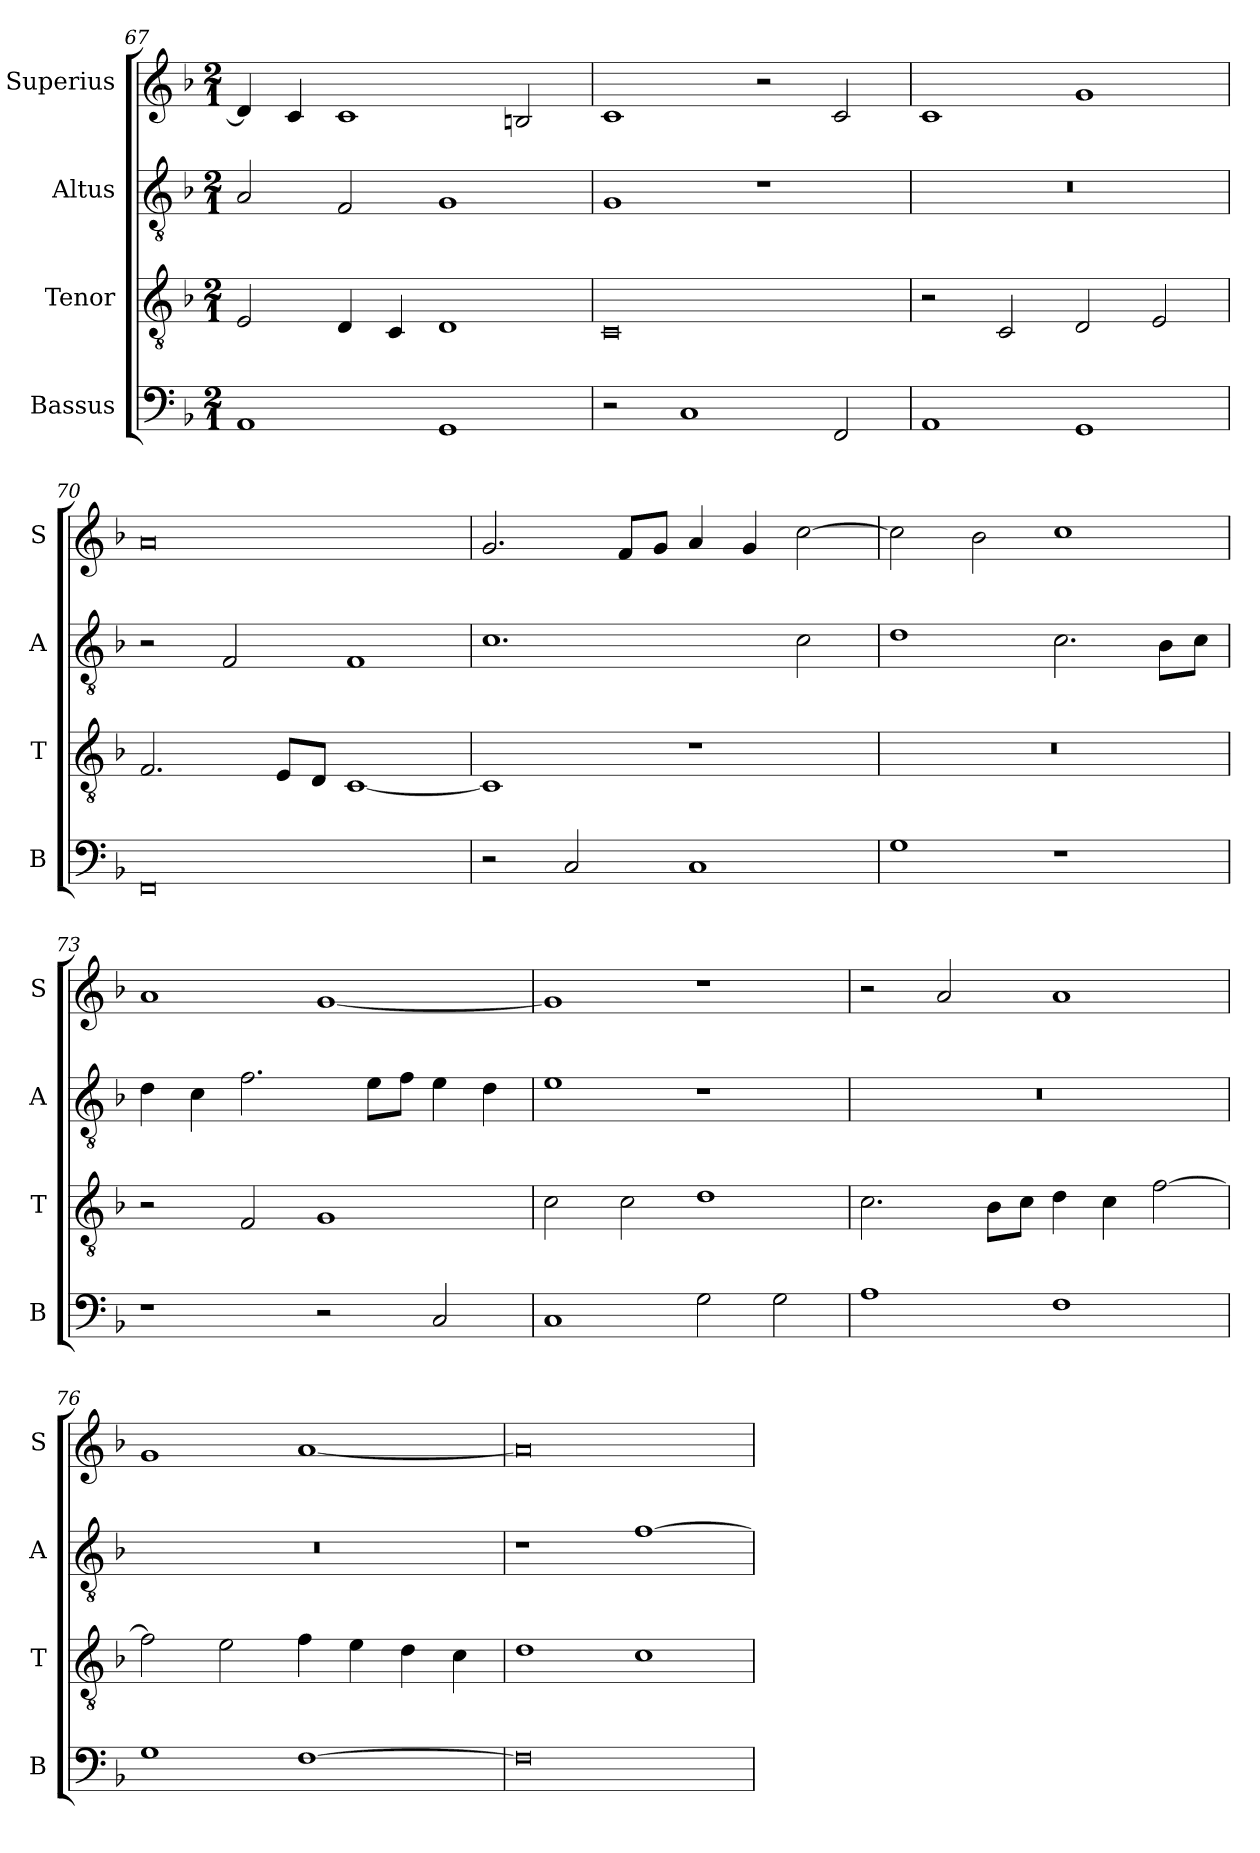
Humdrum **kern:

**kern	**kern	**kern	**kern
*part4	*part3	*part2	*part1
*staff4	*staff3	*staff2	*staff1
*I"Bassus	*I"Tenor	*I"Altus	*I"Superius
*I'B	*I'T	*I'A	*I'S
*clefF4	*clefGv2	*clefGv2	*clefG2
*k[b-]	*k[b-]	*k[b-]	*k[b-]
*F:	*F:	*F:	*F:
*M2/1	*M2/1	*M2/1	*M2/1
=67	=67	=67	=67
1AA	2E	2A	4d]
.	.	.	4c
.	4D	2F	1c
.	4C	.	.
1GG	1D	1G	.
.	.	.	2Bn
=68	=68	=68	=68
2r	0C	1G	1c
1C	.	.	.
.	.	1r	2r
2FF	.	.	2c
=69	=69	=69	=69
1AA	2r	0r	1c
.	2C	.	.
1GG	2D	.	1g
.	2E	.	.
=70	=70	=70	=70
0FF	2.F	2r	0a
.	.	2F	.
.	8EL	.	.
.	8DJ	.	.
.	[1C	1F	.
=71	=71	=71	=71
2r	1C]	1.c	2.g
2C	.	.	.
.	.	.	8fL
.	.	.	8gJ
1C	1r	.	4a
.	.	.	4g
.	.	2c	[2cc
=72	=72	=72	=72
1G	0r	1d	2cc]
.	.	.	2b-
1r	.	2.c	1cc
.	.	8B-L	.
.	.	8cJ	.
=73	=73	=73	=73
1r	2r	4d	1a
.	.	4c	.
.	2F	2.f	.
2r	1G	.	[1g
.	.	8eL	.
.	.	8fJ	.
2C	.	4e	.
.	.	4d	.
=74	=74	=74	=74
1C	2c	1e	1g]
.	2c	.	.
2G	1d	1r	1r
2G	.	.	.
=75	=75	=75	=75
1A	2.c	0r	2r
.	.	.	2a
.	8B-L	.	.
.	8cJ	.	.
1F	4d	.	1a
.	4c	.	.
.	[2f	.	.
=76	=76	=76	=76
1G	2f]	0r	1g
.	2e	.	.
[1F	4f	.	[1a
.	4e	.	.
.	4d	.	.
.	4c	.	.
=77	=77	=77	=77
0F]	1d	1r	0a]
.	1c	[1f	.
=	=	=	=
*-	*-	*-	*-
